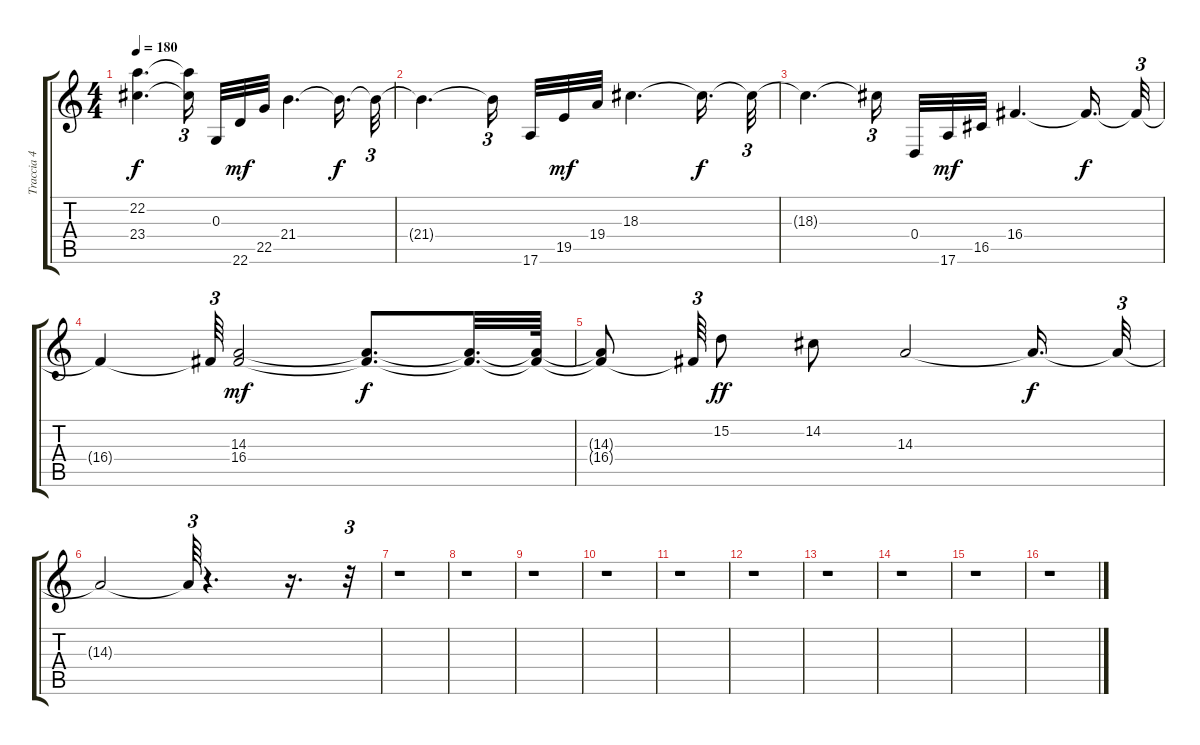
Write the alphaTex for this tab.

\track ("Traccia 4" "Traccia 4") {instrument acousticgrandpiano}
\staff {score tabs}
\tuning (E4 B3 G3 D3 A2 E2) {hide}
\ts (4 4)
\tempo 180
\clef g2
\ks c
(22.2{t} 23.4{t}).4{d dy f} (22.2{t} 23.4{t}).16{tu (3 2) beam splitsecondary} 0.3.32 22.6.32{dy mf} 22.5.32 21.4.4{d} 21.4{t}.16{d dy f} 21.4{t}.32{tu (3 2)} |
21.4{t}.4{d} 21.4{t}.16{tu (3 2) beam splitsecondary} 17.6.32 19.5.32{dy mf} 19.4.32 18.3.4{d} 18.3{t}.16{d dy f} 18.3{t}.32{tu (3 2)} |
18.3{t}.4{d} 18.3{t}.16{tu (3 2) beam splitsecondary} 0.4.32 17.6.32{dy mf} 16.5.32 16.4.4{d} 16.4{t}.16{d dy f} 16.4{t}.32{tu (3 2)} |
16.4{t}.4 16.4{t}.64{tu (3 2)} (14.3 16.4).2{dy mf} (14.3{t} 16.4{t}).8{d dy f} (14.3{t} 16.4{t}).32{d} (14.3{t} 16.4{t}).64 |
(14.3{t} 16.4{t}).8 16.4{t}.64{tu (3 2)} 15.2.8{dy ff} 14.2.8 14.3.2 14.3{t}.16{d dy f} 14.3{t}.32{tu (3 2)} |
14.3{t}.2 14.3{t}.64{tu (3 2)} r.4{d} r.16{d} r.32{tu (3 2)} |
r.1 |
r.1 |
r.1 |
r.1 |
r.1 |
r.1 |
r.1 |
r.1 |
r.1 |
r.1
